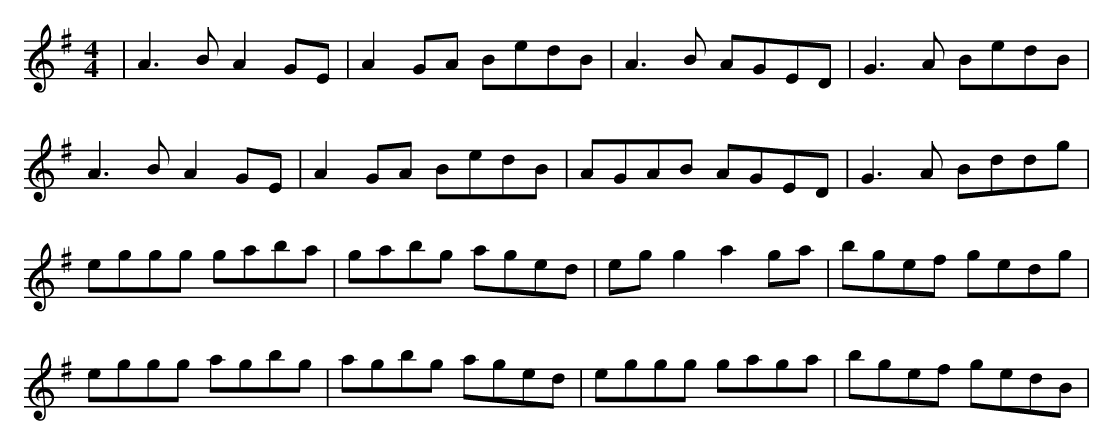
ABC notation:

X:1
M:4/4
K:Ador
|A3B A2GE|A2GA BedB|A3B AGED|G3A BedB|
A3B A2GE|A2GA BedB|AGAB AGED|G3A Bddg|
eggg gaba|gabg aged|egg2 a2ga|bgef gedg|
eggg agbg|agbg aged|eggg gaga|bgef gedB|
